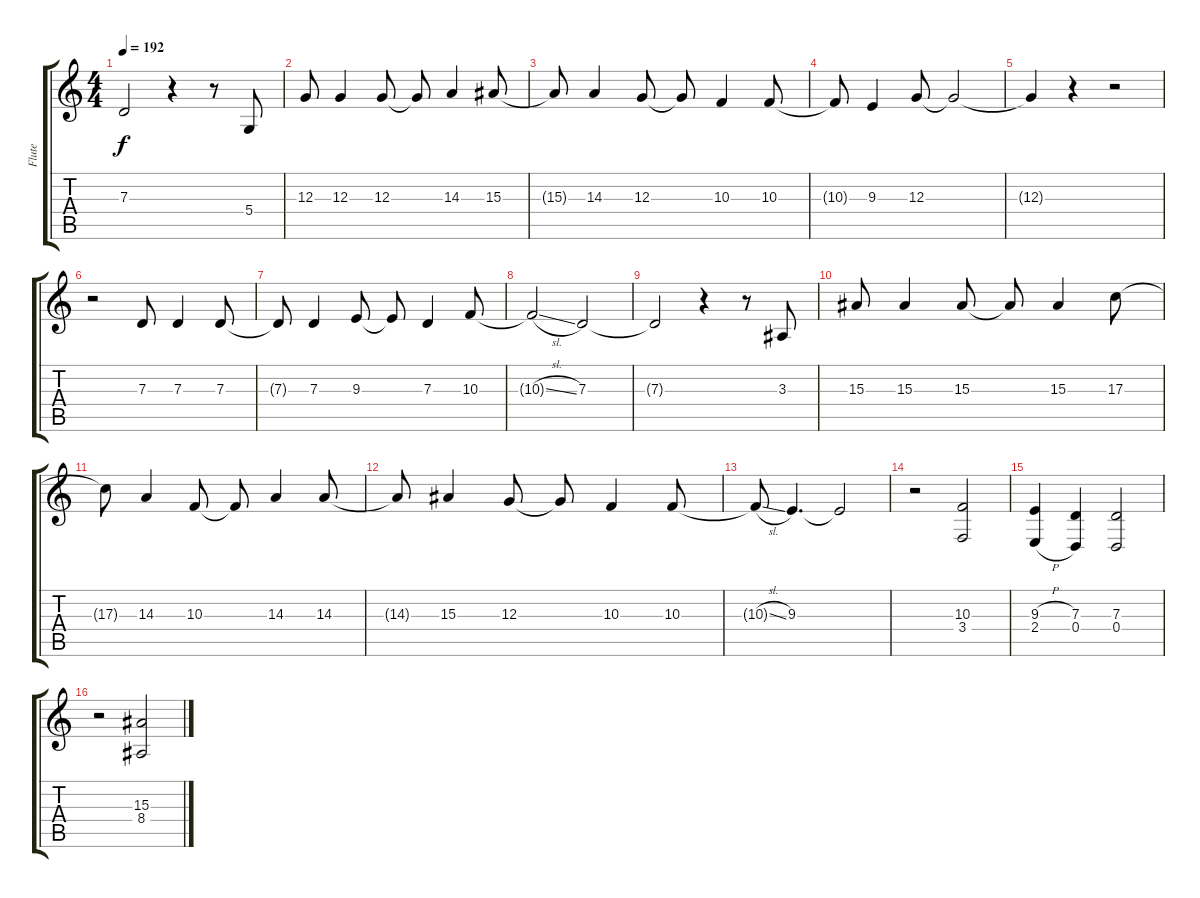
\track ("Flute" "Flute") {instrument flute}
\staff {score tabs}
\tuning (E4 B3 G3 D3 A2 E2) {hide}
\ts (4 4)
\tempo 192
\clef g2
\ks c
7.3{t}.2{dy f} r.4 r.8 5.4.8 |
12.3.8 12.3.4 12.3.8 12.3{t}.8 14.3.4 15.3.8 |
15.3{t}.8 14.3.4 12.3.8 12.3{t}.8 10.3.4 10.3.8 |
10.3{t}.8 9.3.4 12.3.8 12.3{t}.2 |
12.3{t}.4 r.4 r.2 |
r.2 7.3.8 7.3.4 7.3.8 |
7.3{t}.8 7.3.4 9.3.8 9.3{t}.8 7.3.4 10.3.8 |
10.3{sl t}.2 7.3.2 |
7.3{t}.2 r.4 r.8 3.3.8 |
15.3.8 15.3.4 15.3.8 15.3{t}.8 15.3.4 17.3.8 |
17.3{t}.8 14.3.4 10.3.8 10.3{t}.8 14.3.4 14.3.8 |
14.3{t}.8 15.3.4 12.3.8 12.3{t}.8 10.3.4 10.3.8 |
10.3{sl t}.8 9.3.4{d} 9.3{t}.2 |
r.2 (10.3 3.4).2 |
(9.3{h} 2.4{h}).4 (7.3 0.4).4 (7.3 0.4).2 |
r.2 (15.3 8.4).2
